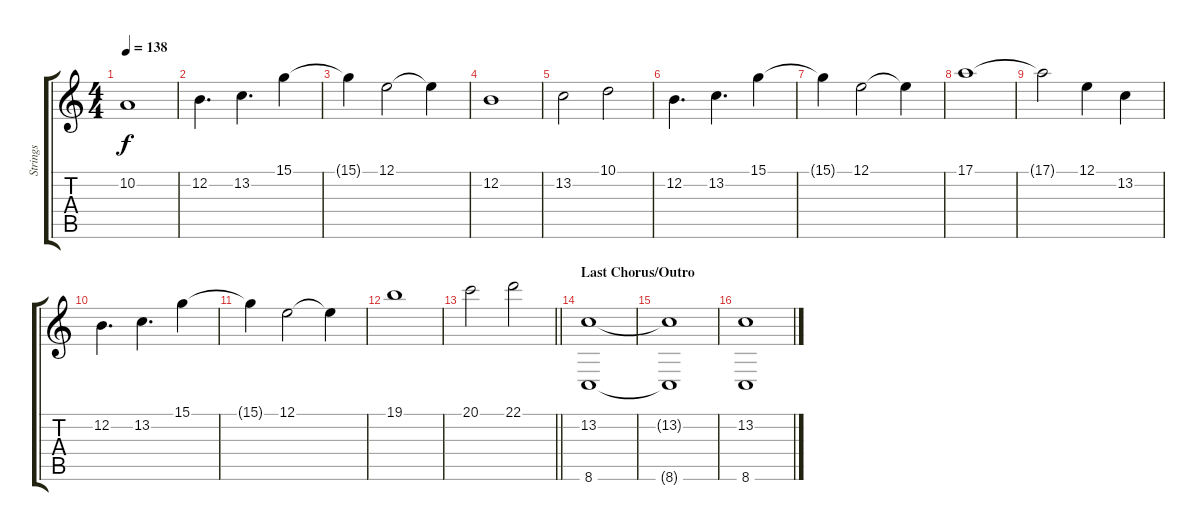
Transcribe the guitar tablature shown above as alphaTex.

\track ("Strings" "Strings") {instrument stringensemble1}
\staff {score tabs}
\tuning (E4 B3 G3 D3 A2 E2) {hide}
\ts (4 4)
\tempo 138
\clef g2
\ks c
10.2{t}.1{dy f} |
12.2.4{d} 13.2.4{d} 15.1.4 |
15.1{t}.4 12.1.2 12.1{t}.4 |
12.2.1 |
13.2.2 10.1.2 |
12.2.4{d} 13.2.4{d} 15.1.4 |
15.1{t}.4 12.1.2 12.1{t}.4 |
17.1.1 |
17.1{t}.2 12.1.4 13.2.4 |
12.2.4{d} 13.2.4{d} 15.1.4 |
15.1{t}.4 12.1.2 12.1{t}.4 |
19.1.1 |
\barLineRight lightlight
20.1.2 22.1.2 |
\section ("" "Last Chorus/Outro")
(13.2 8.6).1 |
(13.2{t} 8.6{t}).1 |
(13.2 8.6).1
